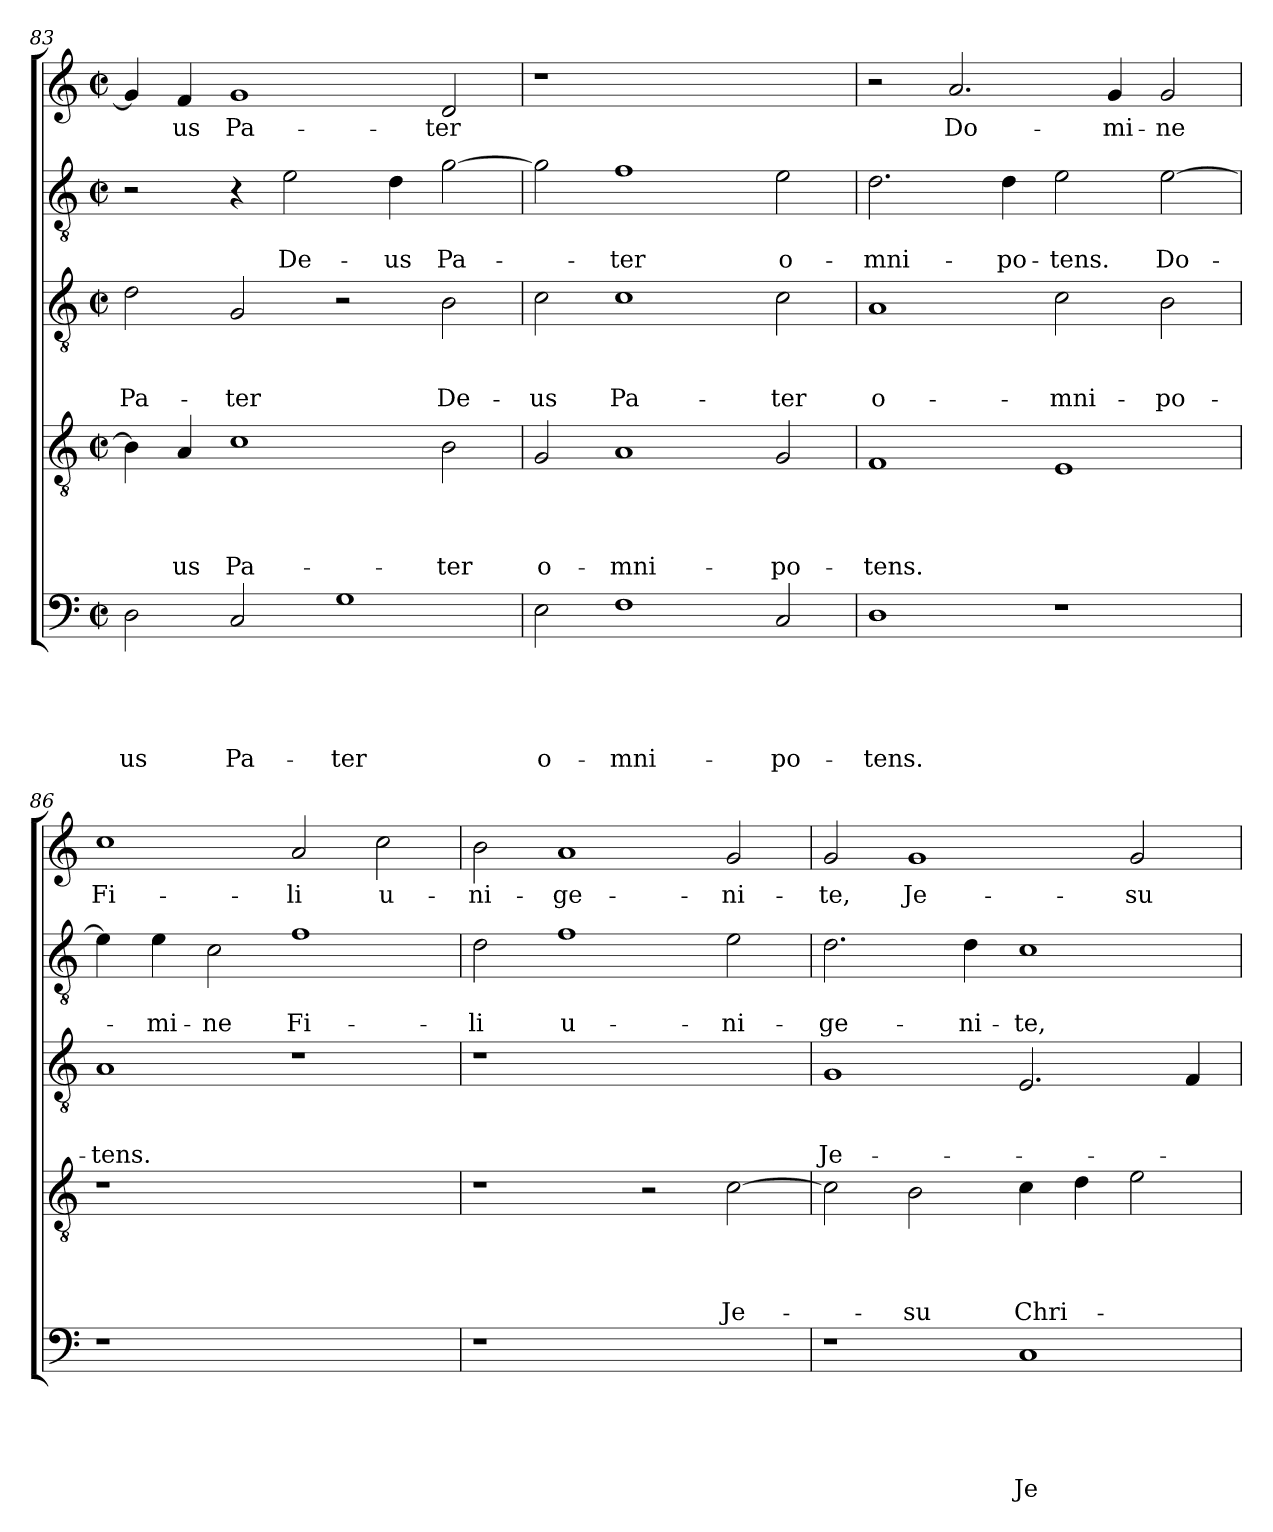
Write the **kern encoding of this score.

**kern	**text	**text	**text	**text	**text	**kern	**text	**text	**text	**text	**kern	**text	**text	**text	**kern	**text	**text	**kern	**text
*part5	*part5	*part5	*part5	*part5	*part5	*part4	*part4	*part4	*part4	*part4	*part3	*part3	*part3	*part3	*part2	*part2	*part2	*part1	*part1
*staff5	*staff5	*staff5	*staff5	*staff5	*staff5	*staff4	*staff4	*staff4	*staff4	*staff4	*staff3	*staff3	*staff3	*staff3	*staff2	*staff2	*staff2	*staff1	*staff1
!!LO:PB:g=z
*clefF4	*	*	*	*	*	*clefGv2	*	*	*	*	*clefGv2	*	*	*	*clefGv2	*	*	*clefG2	*
*k[]	*	*	*	*	*	*k[]	*	*	*	*	*k[]	*	*	*	*k[]	*	*	*k[]	*
*C:	*	*	*	*	*	*C:	*	*	*	*	*C:	*	*	*	*C:	*	*	*C:	*
*M2/2	*	*	*	*	*	*M2/2	*	*	*	*	*M2/2	*	*	*	*M2/2	*	*	*M2/2	*
*met(c|)	*	*	*	*	*	*met(c|)	*	*	*	*	*met(c|)	*	*	*	*met(c|)	*	*	*met(c|)	*
=83	=83	=83	=83	=83	=83	=83	=83	=83	=83	=83	=83	=83	=83	=83	=83	=83	=83	=83	=83
2D\	.	.	.	.	-us	4B\]	.	.	.	.	2d\	.	.	Pa-	2r	.	.	4g/]	.
.	.	.	.	.	.	4A/	.	.	.	-us	.	.	.	.	.	.	.	4f/	-us
2C/	.	.	.	.	Pa-	1c	.	.	.	Pa-	2G/	.	.	-ter	4r	.	.	1g	Pa-
.	.	.	.	.	.	.	.	.	.	.	.	.	.	.	2e\	.	De-	.	.
1G	.	.	.	.	-ter	.	.	.	.	.	2r	.	.	.	.	.	.	.	.
.	.	.	.	.	.	.	.	.	.	.	.	.	.	.	4d\	.	-us	.	.
.	.	.	.	.	.	2B\	.	.	.	-ter	2B\	.	.	De-	[2g\	.	Pa-	2d/	-ter
=84	=84	=84	=84	=84	=84	=84	=84	=84	=84	=84	=84	=84	=84	=84	=84	=84	=84	=84	=84
2E\	.	.	.	.	o-	2G/	.	.	.	o-	2c\	.	.	-us	2g\]	.	.	1r	.
1F	.	.	.	.	-mni-	1A	.	.	.	-mni-	1c	.	.	Pa-	1f	.	-ter	.	.
.	.	.	.	.	.	.	.	.	.	.	.	.	.	.	.	.	.	1ryy	.
2C/	.	.	.	.	-po-	2G/	.	.	.	-po-	2c\	.	.	-ter	2e\	.	o-	.	.
=85	=85	=85	=85	=85	=85	=85	=85	=85	=85	=85	=85	=85	=85	=85	=85	=85	=85	=85	=85
1D	.	.	.	.	-tens.	1F	.	.	.	-tens.	1A	.	.	o-	2.d\	.	-mni-	2r	.
.	.	.	.	.	.	.	.	.	.	.	.	.	.	.	.	.	.	2.a/	Do-
.	.	.	.	.	.	.	.	.	.	.	.	.	.	.	4d\	.	-po-	.	.
1r	.	.	.	.	.	1E	.	.	.	.	2c\	.	.	-mni-	2e\	.	-tens.	.	.
.	.	.	.	.	.	.	.	.	.	.	.	.	.	.	.	.	.	4g/	-mi-
.	.	.	.	.	.	.	.	.	.	.	2B\	.	.	-po-	[2e\	.	Do-	2g/	-ne
=86	=86	=86	=86	=86	=86	=86	=86	=86	=86	=86	=86	=86	=86	=86	=86	=86	=86	=86	=86
1r	.	.	.	.	.	1r	.	.	.	.	1A	.	.	-tens.	4e\]	.	.	1cc	Fi-
.	.	.	.	.	.	.	.	.	.	.	.	.	.	.	4e\	.	-mi-	.	.
.	.	.	.	.	.	.	.	.	.	.	.	.	.	.	2c\	.	-ne	.	.
1ryy	.	.	.	.	.	1ryy	.	.	.	.	1r	.	.	.	1f	.	Fi-	2a/	-li
.	.	.	.	.	.	.	.	.	.	.	.	.	.	.	.	.	.	2cc\	u-
=87	=87	=87	=87	=87	=87	=87	=87	=87	=87	=87	=87	=87	=87	=87	=87	=87	=87	=87	=87
1r	.	.	.	.	.	1r	.	.	.	.	1r	.	.	.	2d\	.	-li	2b\	-ni-
.	.	.	.	.	.	.	.	.	.	.	.	.	.	.	1f	.	u-	1a	-ge-
1ryy	.	.	.	.	.	2r	.	.	.	.	1ryy	.	.	.	.	.	.	.	.
.	.	.	.	.	.	[2c\	.	.	.	Je-	.	.	.	.	2e\	.	-ni-	2g/	-ni-
=88	=88	=88	=88	=88	=88	=88	=88	=88	=88	=88	=88	=88	=88	=88	=88	=88	=88	=88	=88
1r	.	.	.	.	.	2c\]	.	.	.	.	1G	.	.	Je-	2.d\	.	-ge-	2g/	-te,
.	.	.	.	.	.	2B\	.	.	.	-su	.	.	.	.	.	.	.	1g	Je-
.	.	.	.	.	.	.	.	.	.	.	.	.	.	.	4d\	.	-ni-	.	.
1C	.	.	.	.	Je-	4c\	.	.	.	Chri-	2.E/	.	.	.	1c	.	-te,	.	.
.	.	.	.	.	.	4d\	.	.	.	.	.	.	.	.	.	.	.	.	.
.	.	.	.	.	.	2e\	.	.	.	.	.	.	.	.	.	.	.	2g/	-su
.	.	.	.	.	.	.	.	.	.	.	4F/	.	.	.	.	.	.	.	.
=	=	=	=	=	=	=	=	=	=	=	=	=	=	=	=	=	=	=	=
*-	*-	*-	*-	*-	*-	*-	*-	*-	*-	*-	*-	*-	*-	*-	*-	*-	*-	*-	*-
